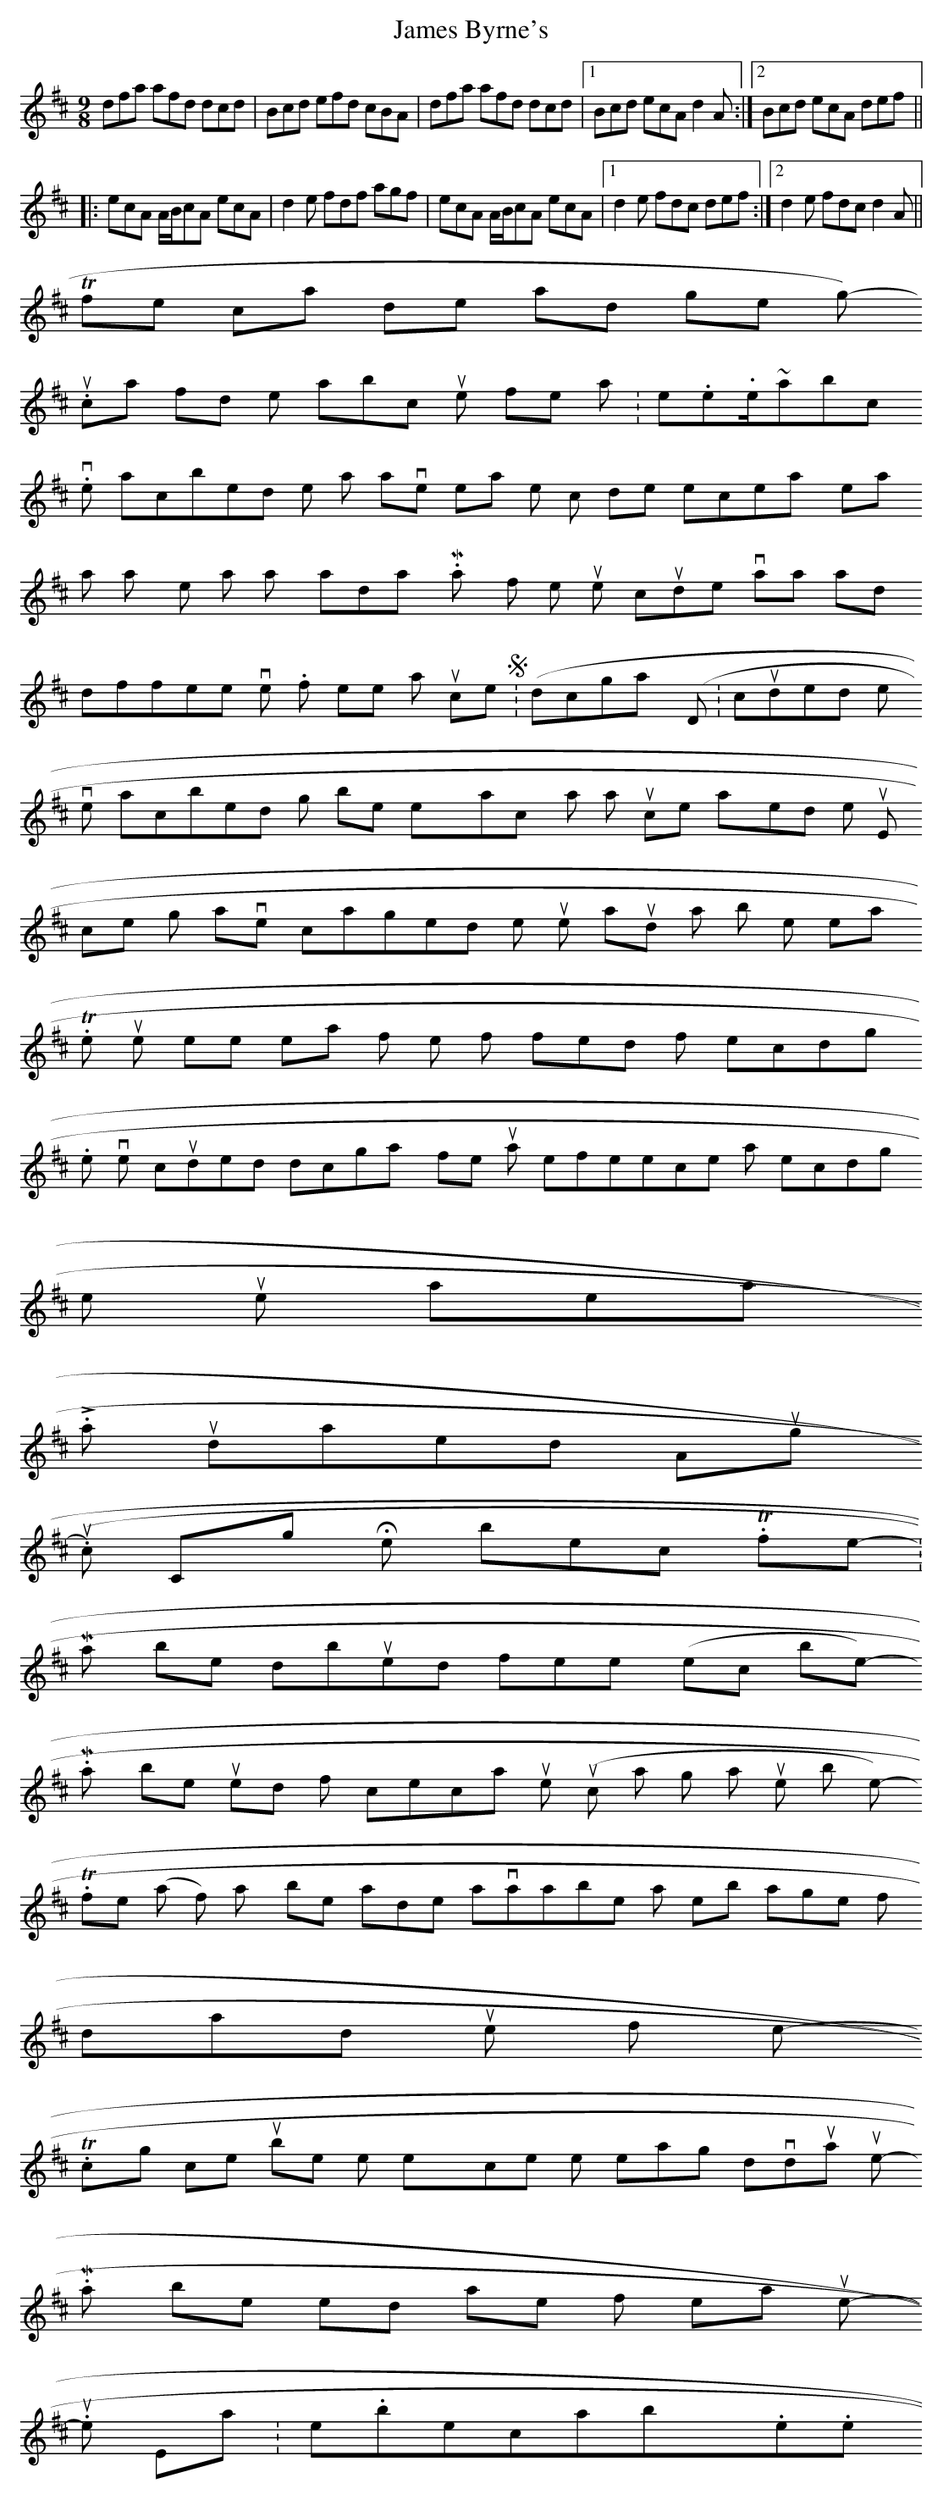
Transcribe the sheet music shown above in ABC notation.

X:1
T:James Byrne's
M:9/8
K:D
dfa afd dcd|Bcd efd cBA|dfa afd dcd|1 Bcd ecA d2A:|2 Bcd ecA def||
|:ecA A/B/cA ecA|d2e fdf agf|ecA A/B/cA ecA|1 d2e fdc def:|2 d2e fdc d2A||
This file contains 59 slides and single jigs (#1 - #59).
You can find more abc tune files at http://home1.swipnet.se/~w-11382/abc.htm
I've transcribed them as I have learnt them, which does not necessarily mean
that I play them that way nowadays. Many of the tunes include variations and
different versions. If there is a source (S:) or discography (D:) included the
version transcribed might still not be exactly as that source played the tune,
since I might have changed the tune around a bit when I learnt it.
The tunes were learnt from sessions, from friends or from recordings.
When I've included discography, it's often just a reference to what recordings
the tune appears on.
Last updated 10 August 1998.
(c) Copyright 1997-1998 Henrik Norbeck. This file:
- May be distributed freely (with restrictions below).
- May not be used for commercial purposes (such as printing a tune book to sell).
- This file (or parts of it) may not be made available on a web page for
download without permission from me.
- This copyright notice must be kept, except when e-mailing individual tunes.
- May be printed on paper for personal use.
- Questions? E-mail: henrik.norbeck@mailbox.swipnet.se
